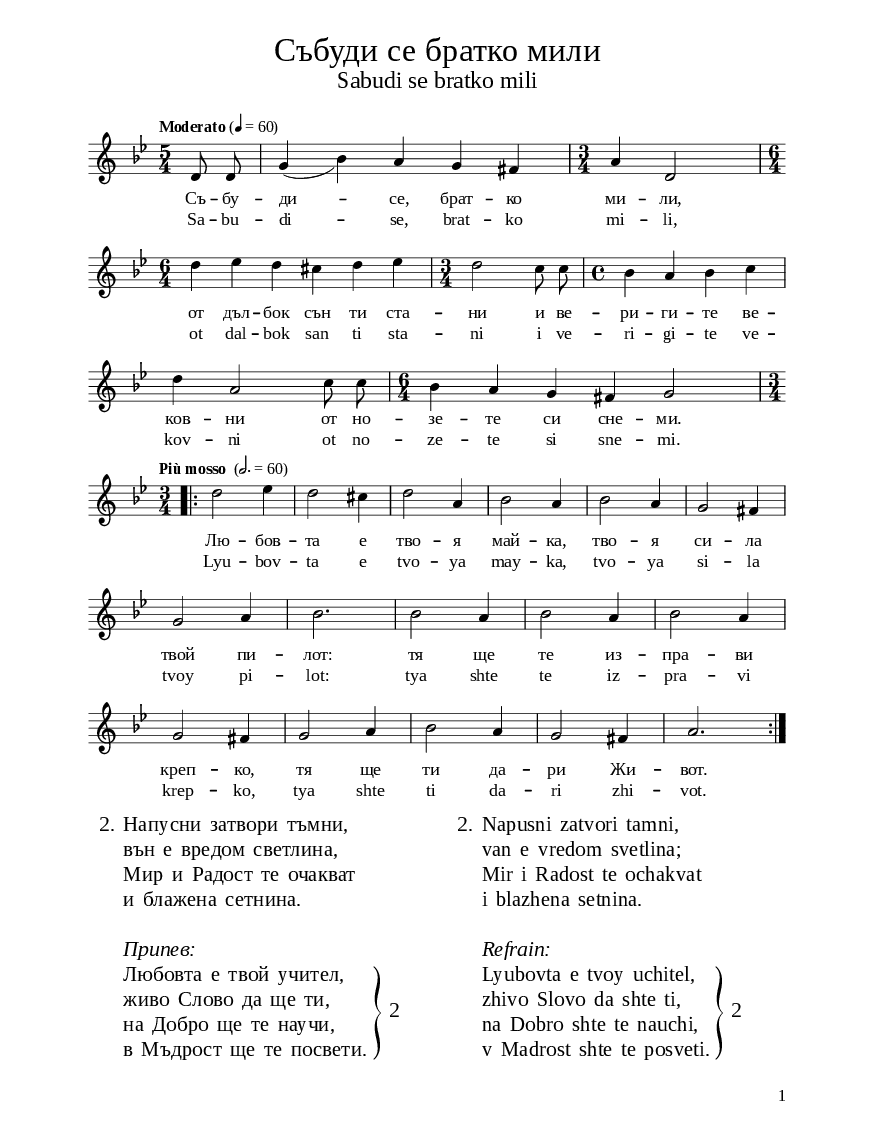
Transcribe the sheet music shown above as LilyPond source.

\version "2.24.0"

% include paper part and global functions
\include "include/globals.ily"

"rightBraces025" = \markup {
  \column {
    % repeat braces
 


    \translate #'(0 . -17.5 )
    \right-brace #45

 



  }
  \column {
    % repeat numbers
  

    \translate #'(0 . -17.9 )
    2

  


  }
}


\bookpart {
    \label #'ref025
  \tocItem \markup "Събуди се братко мили – Sabudi se bratko mili"
  \include "include/bookpart-paper.ily"
  \score {
    \include "include/score-layout.ily"

    \new Voice \absolute {
      \clef treble
      \key g \minor
      \time 5/4
      \tempoFunc "Moderato" 4 "60"
      \autoBeamOff

      \partial 4
      d'8 d'8 | \slurDown g'4(bes'4) \slurNeutral a'4 g'4 fis'4 | \time 3/4 a'4 d'2 | \time 6/4 \break
      d''4 es''4 d''4 cis''4 d''4 es''4 | \time 3/4 d''2 c''8 c''8 | \time 4/4 bes'4 a'4 bes'4 c''4 \break
      d''4 a'2 c''8 c''8 | \time 6/4 bes'4 a'4 g'4 fis'4 g'2 | \time 3/4 \break
      \repeat volta 2 {


        \tempoFunc "Più mosso " 2. "60"
        d''2 es''4 | d''2 cis''4| d''2  a'4 | bes'2 a'4 | bes'2 a'4 | g'2 fis'4 | \break
        g'2 a'4 | bes'2. | bes'2 a'4 | bes'2 a'4 | bes'2 a'4| \break
        g'2 fis'4 | g'2 a'4 | bes'2 a'4 | g'2 fis'4 | a'2. |
      }
    }

    \addlyrics {
      Съ -- бу -- ди -- се, брат -- ко ми -- ли,
      от дъл -- бок сън ти ста -- ни и ве -- ри -- ги -- те ве --
      ков -- ни от но -- зе -- те си сне -- ми.
      Лю -- бов -- та е тво -- я май -- ка, тво -- я си -- ла
      твой пи -- лот: тя ще те из -- пра -- ви
      креп -- ко, тя ще ти да -- ри Жи -- вот.
    }
    \addlyrics {
      Sa -- bu -- di -- se, brat -- ko mi -- li,
      ot dal -- bok san ti sta -- ni i ve -- ri -- gi -- te ve --
      kov -- ni ot no -- ze -- te si sne -- mi.
      Lyu -- bov -- ta e tvo -- ya may -- ka, tvo -- ya si -- la
      tvoy pi -- lot: tya shte te iz -- pra -- vi
      krep -- ko, tya shte ti da -- ri zhi -- vot.
    }

    \header {
      title = \titleFunc "Събуди се братко мили" "Sabudi se bratko mili"
    }

    \midi{}

  } % score



 
  \markup \fontsize #bgCoupletFontSize {
    \hspace #1
    \override #`(baseline-skip . ,bgCoupletBaselineSkip) % affects space between column lines
    \column {

      \line { 2.  Напусни затвори тъмни, }
      \line {   "   " вън е вредом светлина, }
      \line {   "   " Мир и Радост те очакват }
      \line {   "   " и блажена сетнина. }
\line { " " }
   \line { "   " \italic {Припев: } }
      \line { "   "Любовта е твой учител, }
      \line {   "   " живо Слово да ще ти, }
      \line {   "   " на Добро ще те научи, }
      \line {   "   " в Мъдрост ще те посвети. }
      
    }
  \"rightBraces025"

    \hspace #5
    \override #`(baseline-skip . ,bgCoupletBaselineSkip) % affects space between column lines
    \column {
   
      \line { 2.  Napusni zatvori tamni, }
      \line {   "   " van e vredom svetlina;}
      \line {   "   " Mir i Radost te ochakvat }
      \line {   "   " i blazhena setnina. }
      \line { " " }
       \line { "   " \italic {Refrain: } }
      \line { "   "Lyubovta e tvoy uchitel, }
      \line {   "   " zhivo Slovo da shte ti, }
      \line {   "   " na Dobro shte te nauchi, }
      \line {   "   " v Madrost shte te posveti. }
      \line { " " }

    } %column
      \"rightBraces025"
  } % markup

  \pageBreak

   \markup \fontsize #bgCoupletFontSize {
    \hspace #1
    \override #`(baseline-skip . ,bgCoupletBaselineSkip) % affects space between column lines
    \column {

   
      \line { 3. И на брата си продумай }
      \line {   "   " сладка дума с подтик нов; }
      \line {   "   " ти сърцето му да стоплиш }
      \line {   "   " с твойта искрена любов. }
      \line { " " }
      \line { "   " \italic {Припев: } }
      \line { "   "Любовта е твой спасител, }
      \line {   "   " нея в помощ призови: }
      \line {   "   " тя душата ти от гнета }
      \line {   "   " скоро ще освободи. }
    }


    \hspace #5
      \override #`(baseline-skip . ,bgCoupletBaselineSkip) % affects space between column lines
    \column {

     
      \line { 3. I na brata si produmay }
      \line {   "   " sladka duma s podtik nov; }
      \line {   "   " ti sartseto mu da stoplish }
      \line {   "   " s tvoyta iskrena lyubov. }
      \line { " " }
      \line { "   " \italic {Refrain: } }
      \line { "   "Lyubovta e tvoy spasitel, }
      \line {   "   " neya v pomosht prizovi; }
      \line {   "   " tya dushata ti ot gneta }
      \line {   "   " skoro shte osvobodi. }
    } %column
  } % markup

  \markup \empty-two

  % include foreign translation(s) of the song
  \version "2.22.1"

\markup \fill-line { \fontsize #deTitleFontSize "Wache auf, lieber Bruder" }
\markup \null
\markup \null
\markup \fontsize #deCoupletFontSize {
  \hspace #10
  \override #`(baseline-skip . ,deCoupletBaselineSkip)

  \column {
     \line { " " }

      \line { 1. Wache auf, lieber Bruder, }
      \line {   "   " erhebe dich vom tiefen Schlaf}
      \line {   "   " und nimm die jahrhundertealten Ketten}
      \line {   "   " von deinen Füßen ab.}

      \line { " " }
      \line { "   " \italic { Refrain :}  }
      \line { "   "Die Liebe ist deine Mutter,}
      \line {   "   "deine Kraft, dein Pilot – }
      \line {   "   " sie wird dich stark aufrichten, }
      \line {   "   " dir das Leben schenken. }

       \line { " " }
      \line {    2. Verlasse dein düsteres Gefängnis, }
      \line {   "   "draußen ist überall Licht; }
      \line {   "   " Frieden und Freude erwarten dich, }
      \line {   "   " und selige Nachwirkungen. }


      \line { " " }
       \line { "   " \italic { Refrain :}  }
      \line { "   "Die Liebe ist dein Meister, }
      \line {   "   " auf dass sie dir das lebendige Wort geben wird - }
      \line {   "   " sie wird dich das Gute lehren }
      \line {   "   " und dich in die Weisheit einweihen. }


      \line { " " }
      \line { 3. Und sage deinem Bruder, }
      \line {   "   " ein süßes Wort mit einem neuen Impuls - }
      \line {   "   " damit du sein Herz erwärmst }
      \line {   "   " mit deiner aufrichtigen Liebe.}

       \line { " " }
    \line { "   " \italic { Refrain }: }
      \line {"   "Die Liebe ist dein Retter: }
      \line {   "   " Ruf sie zur Hilfe – }
      \line {   "   " sie wird deine Seele vom Joch}
      \line {   "   " bald befreien.}

    }

    }


} % bookpart
